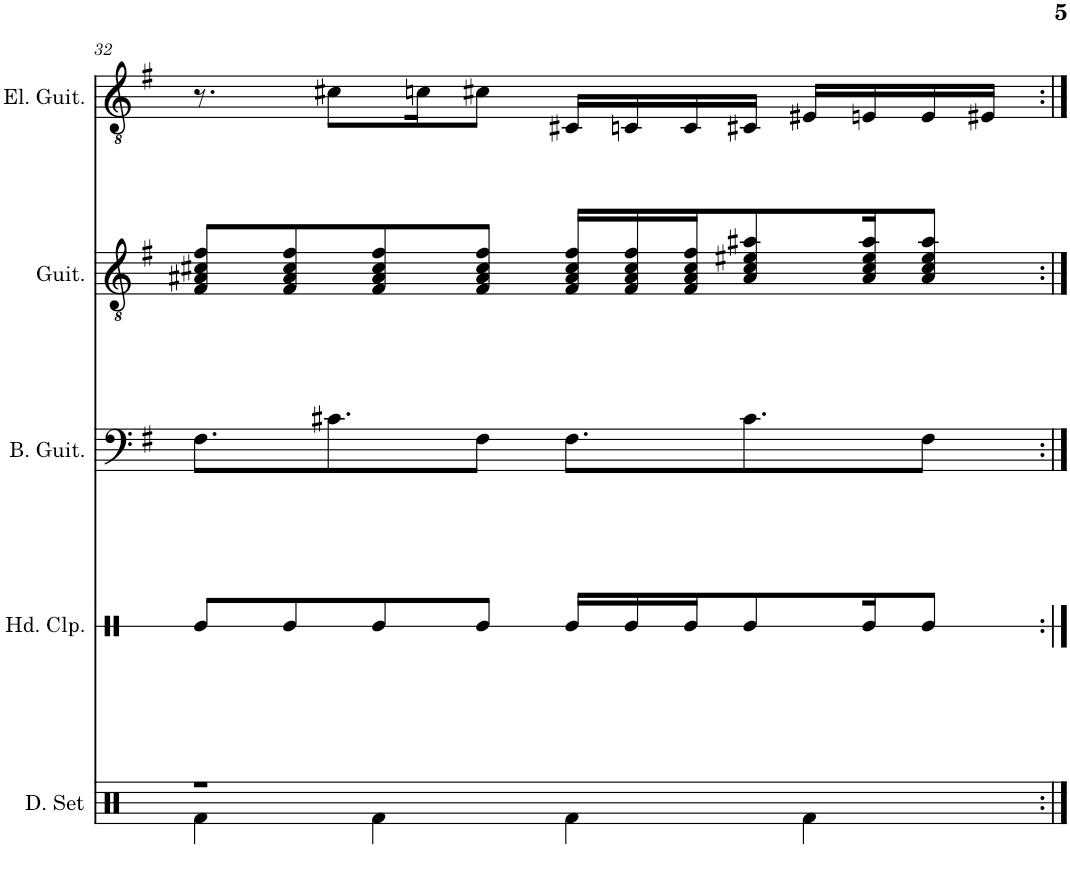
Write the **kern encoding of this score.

**kern	**kern	**kern	**kern	**kern
*part5	*part4	*part3	*part2	*part1
*staff5	*staff4	*staff3	*staff2	*staff1
*I"Drumset	*I"Hand Clap	*I"Bass Guitar	*I"Classical Guitar	*I"Electric Guitar
*I'D. Set	*I'Hd. Clp.	*I'B. Guit.	*I'Guit.	*I'El. Guit.
!!LO:PB:g=z
*clefX	*clefX	*clefF4	*clefGv2	*clefGv2
*	*	*Trd7c12	*	*
*k[]	*k[]	*k[f#]	*k[f#]	*k[f#]
*M4/4	*M4/4	*M4/4	*M4/4	*M4/4
=32	=32	=32	=32	=32
*^	*	*	*	*
1r	4Rf\	8Re/L	8.F#\L	8F#/ 8A#X/ 8c#X/ 8f#/L	8.r
.	.	8Re/	.	8F#/ 8A#/ 8c#/ 8f#/	.
.	.	.	8.c#X\	.	8c#X\L
.	4Rf\	8Re/	.	8F#/ 8A#/ 8c#/ 8f#/	.
.	.	.	.	.	16cn\K
.	.	8Re/J	8F#\J	8F#/ 8A#/ 8c#/ 8f#/J	8c#X\J
.	4Rf\	16Re/LL	8.F#\L	16F#/ 16A#/ 16c#/ 16f#/LL	16C#X/LL
.	.	16Re/	.	16F#/ 16A#/ 16c#/ 16f#/	16Cn/
.	.	16Re/J	.	16F#/ 16A#/ 16c#/ 16f#/J	16C/
.	.	8Re/	8.c#\	8A#/ 8c#/ 8e#X/ 8a#X/	16C#X/JJ
.	4Rf\	.	.	.	16E#X/LL
.	.	16Re/K	.	16A#/ 16c#/ 16e#/ 16a#/K	16En/
.	.	8Re/J	8F#\J	8A#/ 8c#/ 8e#/ 8a#/J	16E/
.	.	.	.	.	16E#X/JJ
*v	*v	*	*	*	*
=:|!	=:|!	=:|!	=:|!	=:|!
*-	*-	*-	*-	*-
